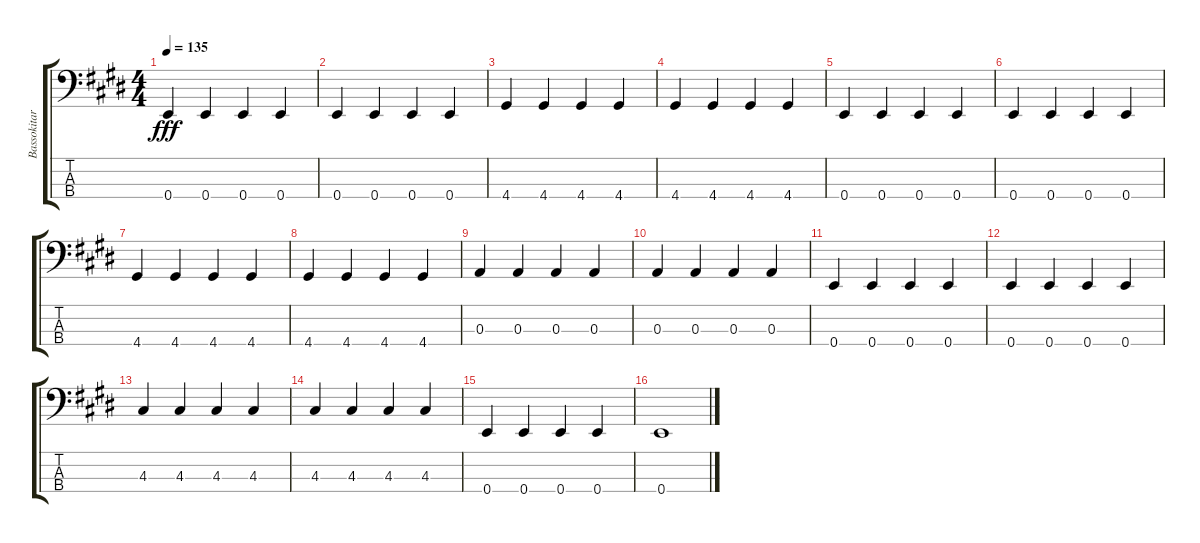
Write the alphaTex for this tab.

\track ("Bassokitara" "Bassokitar") {instrument slapbass1}
\staff {score tabs}
\tuning (G2 D2 A1 E1) {hide}
\ts (4 4)
\tempo 135
\clef f4
\ks e
0.4.4{dy fff} 0.4.4 0.4.4 0.4.4 |
0.4.4 0.4.4 0.4.4 0.4.4 |
4.4.4 4.4.4 4.4.4 4.4.4 |
4.4.4 4.4.4 4.4.4 4.4.4 |
0.4.4 0.4.4 0.4.4 0.4.4 |
0.4.4 0.4.4 0.4.4 0.4.4 |
4.4.4 4.4.4 4.4.4 4.4.4 |
4.4.4 4.4.4 4.4.4 4.4.4 |
0.3.4 0.3.4 0.3.4 0.3.4 |
0.3.4 0.3.4 0.3.4 0.3.4 |
0.4.4 0.4.4 0.4.4 0.4.4 |
0.4.4 0.4.4 0.4.4 0.4.4 |
4.3.4 4.3.4 4.3.4 4.3.4 |
4.3.4 4.3.4 4.3.4 4.3.4 |
0.4.4 0.4.4 0.4.4 0.4.4 |
0.4.1
